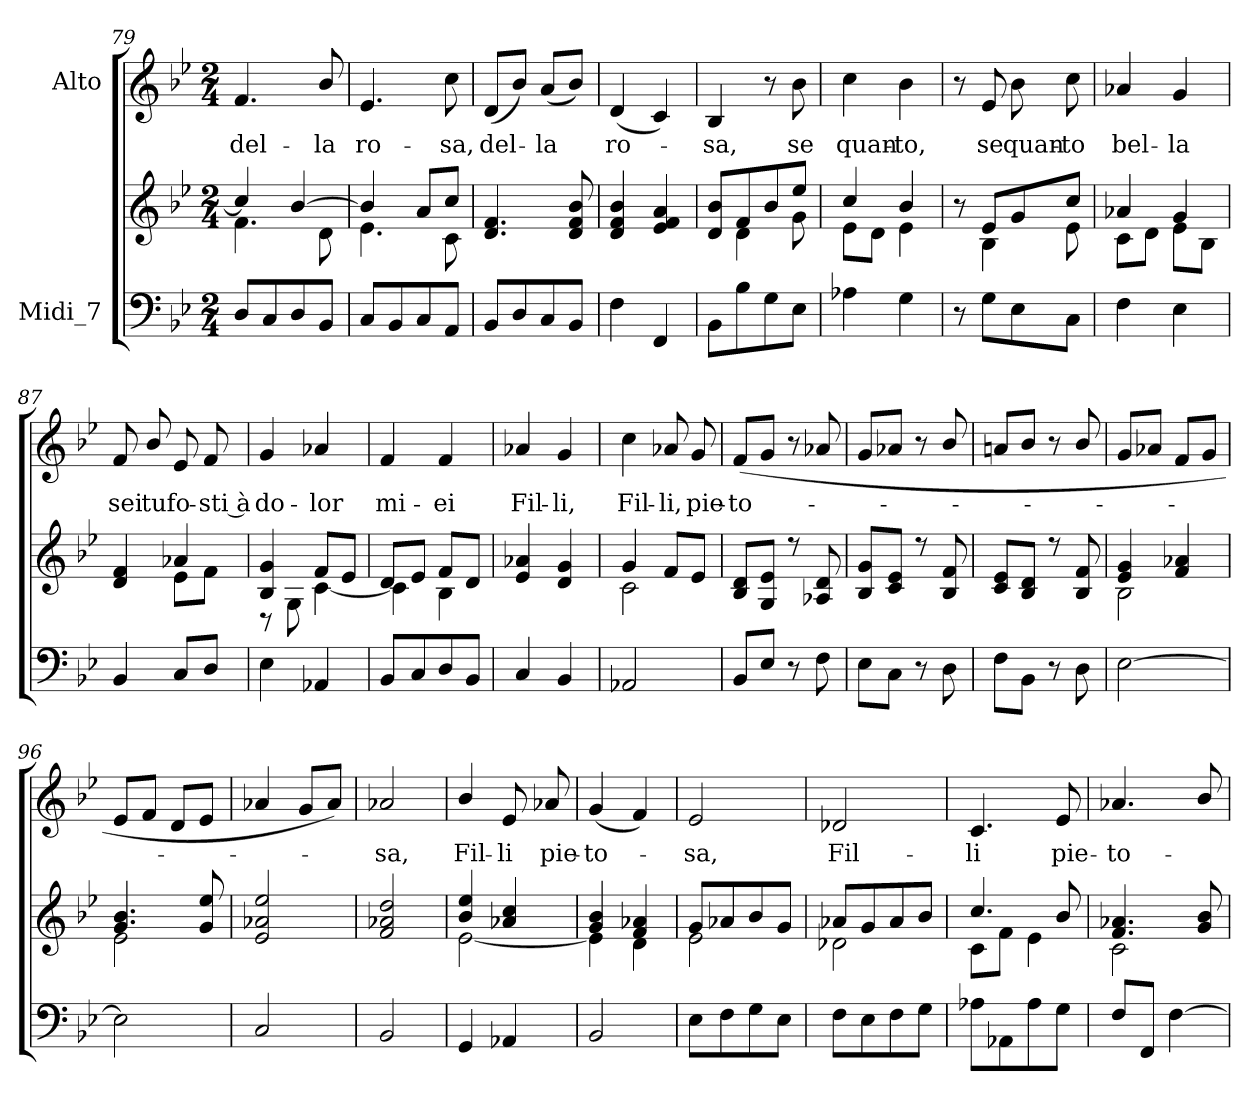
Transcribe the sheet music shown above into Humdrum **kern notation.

**kern	**kern	**kern	**text
*part2	*part2	*part1	*part1
*staff3	*staff2	*staff1	*staff1
*I"Midi_7	*	*I"Alto	*
*clefF4	*clefG2	*clefG2	*
*k[b-e-]	*k[b-e-]	*k[b-e-]	*
*B-:	*B-:	*B-:	*
*M2/4	*M2/4	*M2/4	*
=79	=79	=79	=79
*	*^	*	*
!	!	!	!	!LO:LY:b
8DL	4cc/]	4.f\	4.f	del-
8C	.	.	.	.
8D	[4b-/	.	.	.
!	!	!	!	!LO:LY:b
8BB-J	.	8d\	8b-/	-la
=80	=80	=80	=80	=80
!	!	!	!	!LO:LY:b
8CL	4b-/]	4.e-\	4.e-	ro-
8BB-	.	.	.	.
8C	8a/L	.	.	.
!	!	!	!	!LO:LY:b
8AAJ	8cc/J	8c\	8cc	-sa,
=81	=81	=81	=81	=81
!	!	!LO:N:vis=1	!	!LO:LY:b
8BB-L	4.d/ 4.f/	2ryy	(8dL	del-
8D	.	.	8b-J)	.
!	!	!	!	!LO:LY:b
8C	.	.	(<8aL	la
8BB-J	8d/ 8f/ 8b-/	.	8b-J)	.
=82	=82	=82	=82	=82
!	!	!LO:N:vis=1	!	!LO:LY:b
4F	4d/ 4f/ 4b-/	2ryy	(<4d	ro-
4FF	4e-/ 4f/ 4a/	.	4c)	.
=83	=83	=83	=83	=83
!	!	!	!	!LO:LY:b
8BB-L	8d/ 8b-/L	8ryy	4B-	sa,
8B-	8f/	4d\	.	.
8G	8b-/	.	8r	.
!	!	!	!	!LO:LY:b
8E-J	8ee-/J	8g\	8b-	se
=84	=84	=84	=84	=84
!	!	!	!	!LO:LY:b
4A-X	4cc/	8e-\L	4cc	quan-
.	.	8d\J	.	.
!	!	!	!	!LO:LY:b
4G	4b-/	4e-\	4b-	-to,
!!LO:LB:g=z
=85	=85	=85	=85	=85
8r	8r	8ryy	8r	.
!	!	!	!	!LO:LY:b
8GL	8e-/L	4B-\	8e-	se
!	!	!	!	!LO:LY:b
8E-	8g/	.	8b-	quan-
!	!	!	!	!LO:LY:b
8CJ	8cc/J	8e-\	8cc	-to
=86	=86	=86	=86	=86
!	!	!	!	!LO:LY:b
4F	4a-X/	8c\L	4a-X	bel-
.	.	8d\J	.	.
!	!	!	!	!LO:LY:b
4E-	4g/	8e-\L	4g	-la
.	.	8B-\J	.	.
=87	=87	=87	=87	=87
!	!	!	!	!LO:LY:b
4BB-	4d/ 4f/	4ryy	8f	sei
!	!	!	!	!LO:LY:b
.	.	.	8b-/	tu
!	!	!	!	!LO:LY:b
8CL	4a-X/	8e-\L	8e-	fo-
!	!	!	!	!LO:LY:b
8DJ	.	8f\J	8f	-sti à
=88	=88	=88	=88	=88
!	!	!	!	!LO:LY:b
4E-	4B-/ 4g/	8r	4g	do-
.	.	8G\	.	.
!	!	!	!	!LO:LY:b
4AA-X	8f/L	[4c\	4a-X	-lor
.	8e-/J	.	.	.
=89	=89	=89	=89	=89
!	!	!	!	!LO:LY:b
8BB-L	8d/L	4c\]	4f	mi-
8C	8e-/J	.	.	.
!	!	!	!	!LO:LY:b
8D	8f/L	4B-\	4f	-ei
8BB-J	8d/J	.	.	.
=90	=90	=90	=90	=90
!	!	!LO:N:vis=1	!	!LO:LY:b
4C	4e-/ 4a-X/	2ryy	4a-X	Fil-
!	!	!	!	!LO:LY:b
4BB-	4d/ 4g/	.	4g	-li,
=91	=91	=91	=91	=91
!	!	!	!	!LO:LY:b
2AA-X	4g/	2c\	4cc	Fil-
!	!	!	!	!LO:LY:b
.	8f/L	.	8a-X	-li,
!	!	!	!	!LO:LY:b
.	8e-/J	.	8g	pie-
=92	=92	=92	=92	=92
!	!	!LO:N:vis=1	!	!LO:LY:b
8BB-L	8B-/ 8d/L	2ryy	(<8fL	-to-
8E-J	8G/ 8e-/J	.	8gJ	.
8r	8r	.	8r	.
8F	8A-X/ 8d/	.	8a-X	.
=93	=93	=93	=93	=93
!	!	!LO:N:vis=1	!	!
8E-L	8B-/ 8g/L	2ryy	8gL	.
8CJ	8c/ 8e-/J	.	8a-XJ	.
8r	8r	.	8r	.
8D	8B-/ 8f/	.	8b-/	.
=94	=94	=94	=94	=94
!	!	!LO:N:vis=1	!	!
8FL	8c/ 8e-/L	2ryy	8anL	.
8BB-J	8B-/ 8d/J	.	8b-J	.
8r	8r	.	8r	.
8D	8B-/ 8f/	.	8b-/	.
!!LO:LB:g=z
=95	=95	=95	=95	=95
[2E-	4e-/ 4g/	2B-\	8gL	.
.	.	.	8a-XJ	.
.	4f/ 4a-X/	.	8fL	.
.	.	.	8gJ	.
=96	=96	=96	=96	=96
2E-]	4.g/ 4.b-/	2e-\	8e-L	.
.	.	.	8fJ	.
.	.	.	8dL	.
.	8g/ 8ee-/	.	8e-J	.
=97	=97	=97	=97	=97
!	!	!LO:N:vis=1	!	!
2C	2e-/ 2a-X/ 2ee-/	2ryy	4a-X	.
.	.	.	8gL	.
.	.	.	8a-J)	.
=98	=98	=98	=98	=98
!	!	!	!	!LO:LY:b
2BB-	2f/ 2a-X/ 2dd/	2ryy	2a-X	sa,
=99	=99	=99	=99	=99
!	!	!	!	!LO:LY:b
4GG	4b-/ 4ee-/	[2e-\	4b-/	Fil-
!	!	!	!	!LO:LY:b
4AA-X	4a-X/ 4cc/	.	8e-	-li
!	!	!	!	!LO:LY:b
.	.	.	8a-X	pie-
=100	=100	=100	=100	=100
!	!	!	!	!LO:LY:b
2BB-	4g/ 4b-/	4e-\]	(<4g	-to-
.	4f/ 4a-X/	4d\	4f)	.
=101	=101	=101	=101	=101
!	!	!	!	!LO:LY:b
8E-L	8g/L	2e-\	2e-	sa,
8F	8a-X/	.	.	.
8G	8b-/	.	.	.
8E-J	8g/J	.	.	.
=102	=102	=102	=102	=102
!	!	!	!	!LO:LY:b
8FL	8a-X/L	2d-X\	2d-X	Fil-
8E-	8g/	.	.	.
8F	8a-/	.	.	.
8GJ	8b-/J	.	.	.
=103	=103	=103	=103	=103
!	!	!	!	!LO:LY:b
8A-XL	4.cc/	8c\L	4.c	-li
8AA-X	.	8f\J	.	.
8A-	.	4e-\	.	.
!	!	!	!	!LO:LY:b
8GJ	8b-/	.	8e-	pie-
=104	=104	=104	=104	=104
!	!	!	!	!LO:LY:b
8FL	4.f/ 4.a-X/	2c\	4.a-X	-to-
8FFJ	.	.	.	.
[4F	.	.	.	.
.	8g/ 8b-/	.	8b-/	.
*	*v	*v	*	*
=	=	=	=
*-	*-	*-	*-
